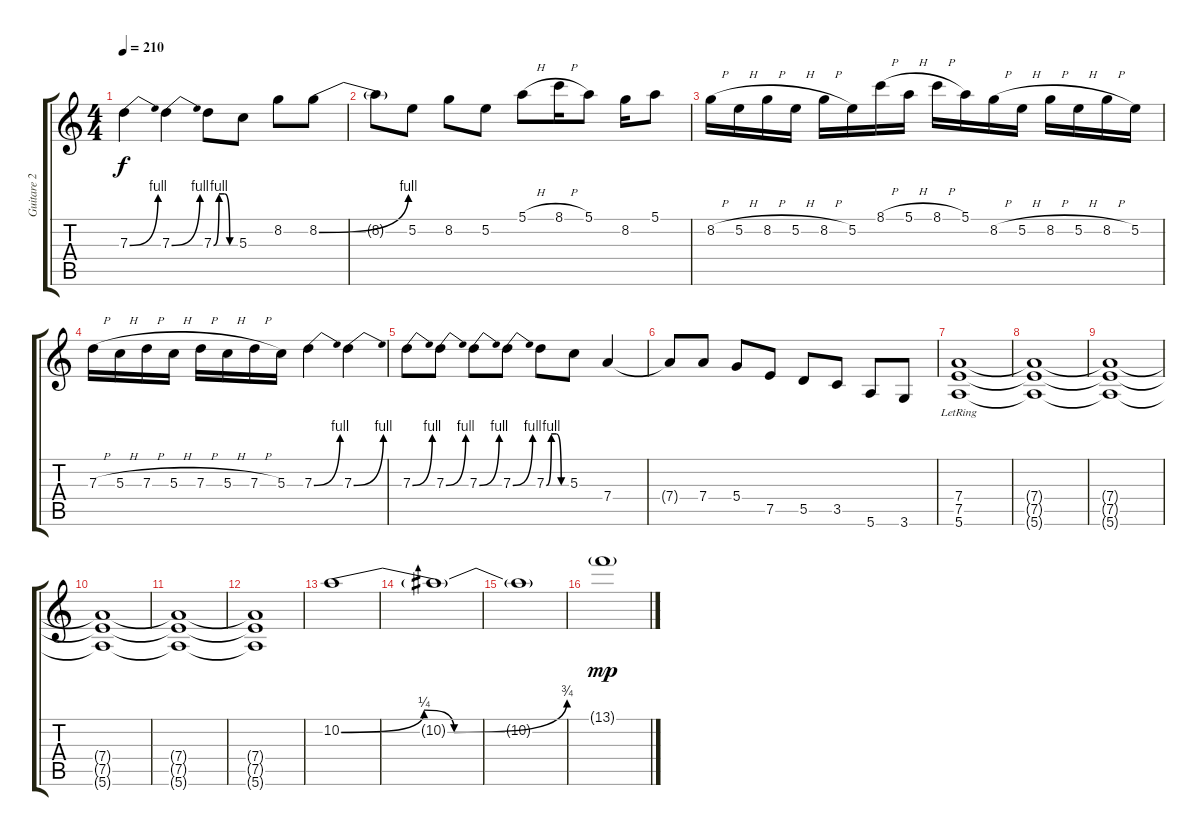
\track ("Guitare 2" "Guitare 2") {instrument overdrivenguitar}
\staff {score tabs}
\tuning (E4 B3 G3 D3 A2 E2) {hide}
\ts (4 4)
\tempo 210
\clef g2
\ks c
7.3{be (bend 0 0 60 4)}.4{dy f} 7.3{be (bend 0 0 60 4)}.4 7.3{be (custom 0 0 15 4 30 4 45 0 60 0)}.8 5.3.8 8.2.8 8.2{be (bend 0 0 60 4)}.8 |
8.2{t}.8 5.2.8 8.2.8 5.2.8 5.1{h}.8 8.1{h}.16 5.1.8 8.2.16 5.1.8 |
8.2{h}.16 5.2{h}.16 8.2{h}.16 5.2{h}.16 8.2{h}.16 5.2.16 8.1{h}.16 5.1{h}.16 8.1{h}.16 5.1.16 8.2{h}.16 5.2{h}.16 8.2{h}.16 5.2{h}.16 8.2{h}.16 5.2.16 |
7.3{h}.16 5.3{h}.16 7.3{h}.16 5.3{h}.16 7.3{h}.16 5.3{h}.16 7.3{h}.16 5.3.16 7.3{be (bend 0 0 60 4)}.4 7.3{be (bend 0 0 60 4)}.4 |
7.3{be (bend 0 0 60 4)}.8 7.3{be (bend 0 0 60 4)}.8 7.3{be (bend 0 0 60 4)}.8 7.3{be (bend 0 0 60 4)}.8 7.3{be (custom 0 0 15 4 30 4 45 0 60 0)}.8 5.3.8 7.4.4 |
7.4{t}.8 7.4.8 5.4.8 7.5.8 5.5.8 3.5.8 5.6.8 3.6.8 |
(7.4{lr} 7.5{lr} 5.6{lr}).1 |
(7.4{t} 7.5{t} 5.6{t}).1 |
(7.4{t} 7.5{t} 5.6{t}).1 |
(7.4{t} 7.5{t} 5.6{t}).1 |
(7.4{t} 7.5{t} 5.6{t}).1 |
(7.4{t} 7.5{t} 5.6{t}).1 |
10.2{be (custom 0 0 22 1 30 0 60 3)}.1 |
10.2{t}.1 |
10.2{t}.1 |
13.1{g}.1{dy mp}
